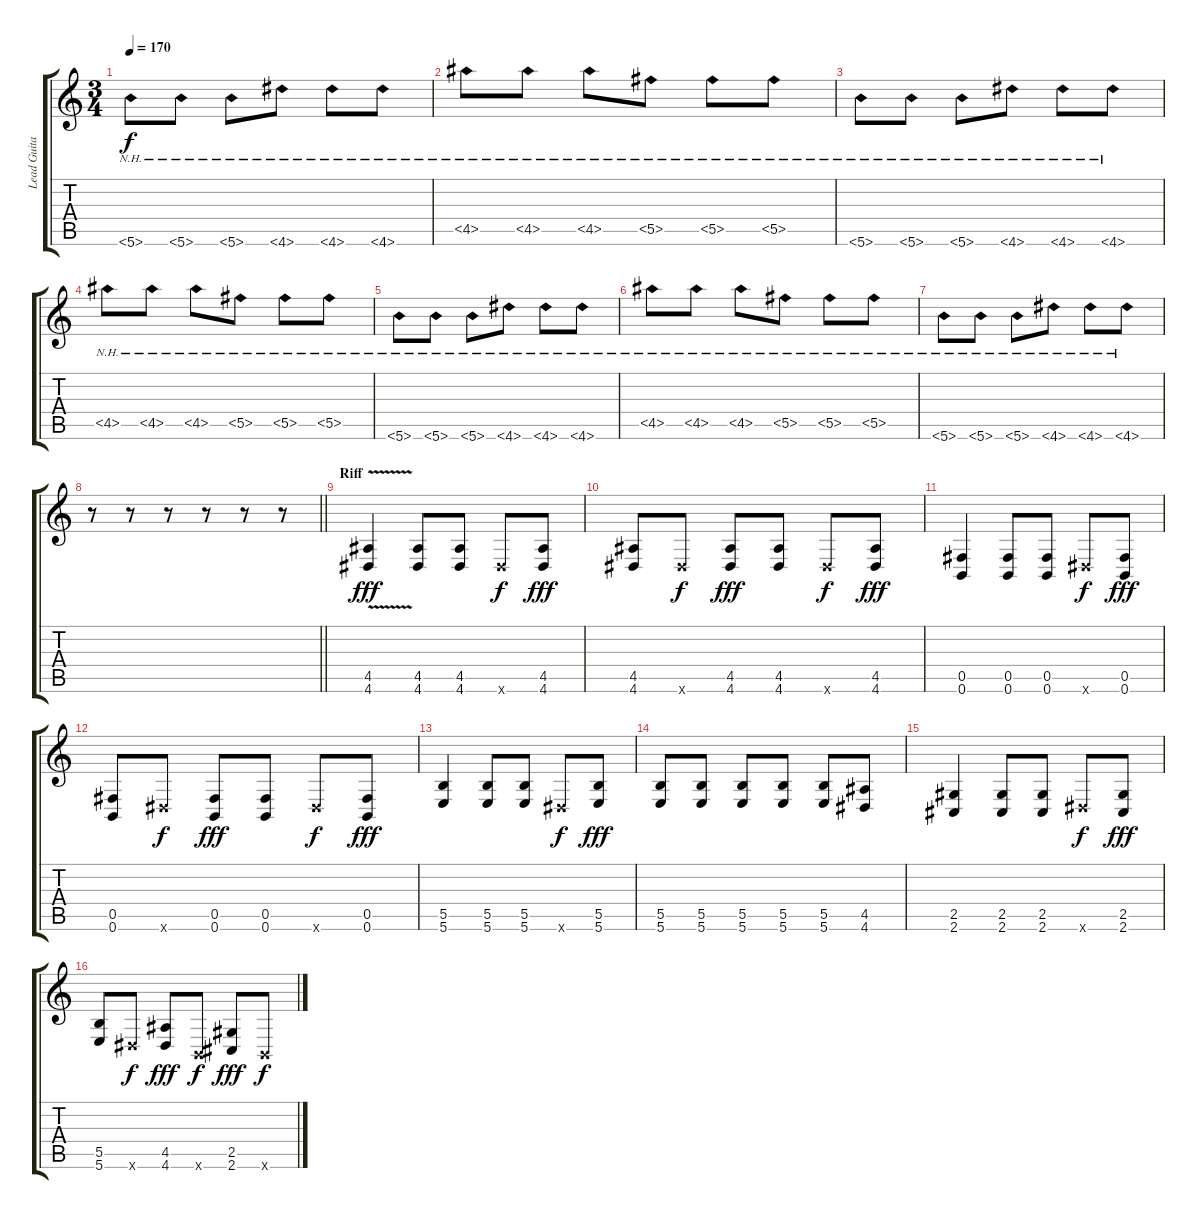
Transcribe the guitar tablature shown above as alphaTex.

\track ("Lead Guitar" "Lead Guita") {instrument distortionguitar}
\staff {score tabs}
\tuning (Db4 Ab3 E3 B2 Gb2 B1) {hide}
\ts (3 4)
\tempo 170
\clef g2
\ks c
5.6{nh}.8{dy f} 5.6{nh}.8 5.6{nh}.8 4.6{nh}.8 4.6{nh}.8 4.6{nh}.8 |
4.5{nh}.8 4.5{nh}.8 4.5{nh}.8 5.5{nh}.8 5.5{nh}.8 5.5{nh}.8 |
5.6{nh}.8 5.6{nh}.8 5.6{nh}.8 4.6{nh}.8 4.6{nh}.8 4.6{nh}.8 |
4.5{nh}.8 4.5{nh}.8 4.5{nh}.8 5.5{nh}.8 5.5{nh}.8 5.5{nh}.8 |
5.6{nh}.8 5.6{nh}.8 5.6{nh}.8 4.6{nh}.8 4.6{nh}.8 4.6{nh}.8 |
4.5{nh}.8 4.5{nh}.8 4.5{nh}.8 5.5{nh}.8 5.5{nh}.8 5.5{nh}.8 |
5.6{nh}.8 5.6{nh}.8 5.6{nh}.8 4.6{nh}.8 4.6{nh}.8 4.6{nh}.8 |
\barLineRight lightlight
r.8 r.8 r.8 r.8 r.8 r.8 |
\section ("" "Riff")
(4.5{v} 4.6{v}).4{dy fff} (4.5 4.6).8 (4.5 4.6).8 4.6{x}.8{dy f} (4.5 4.6).8{dy fff} |
(4.5 4.6).8 4.6{x}.8{dy f} (4.5 4.6).8{dy fff} (4.5 4.6).8 4.6{x}.8{dy f} (4.5 4.6).8{dy fff} |
(0.5 0.6).4 (0.5 0.6).8 (0.5 0.6).8 4.6{x}.8{dy f} (0.5 0.6).8{dy fff} |
(0.5 0.6).8 4.6{x}.8{dy f} (0.5 0.6).8{dy fff} (0.5 0.6).8 4.6{x}.8{dy f} (0.5 0.6).8{dy fff} |
(5.5 5.6).4 (5.5 5.6).8 (5.5 5.6).8 4.6{x}.8{dy f} (5.5 5.6).8{dy fff} |
(5.5 5.6).8 (5.5 5.6).8 (5.5 5.6).8 (5.5 5.6).8 (5.5 5.6).8 (4.5 4.6).8 |
(2.5 2.6).4 (2.5 2.6).8 (2.5 2.6).8 4.6{x}.8{dy f} (2.5 2.6).8{dy fff} |
(5.5 5.6).8 4.6{x}.8{dy f} (4.5 4.6).8{dy fff} 0.6{x}.8{dy f} (2.5 2.6).8{dy fff} 0.6{x}.8{dy f}
